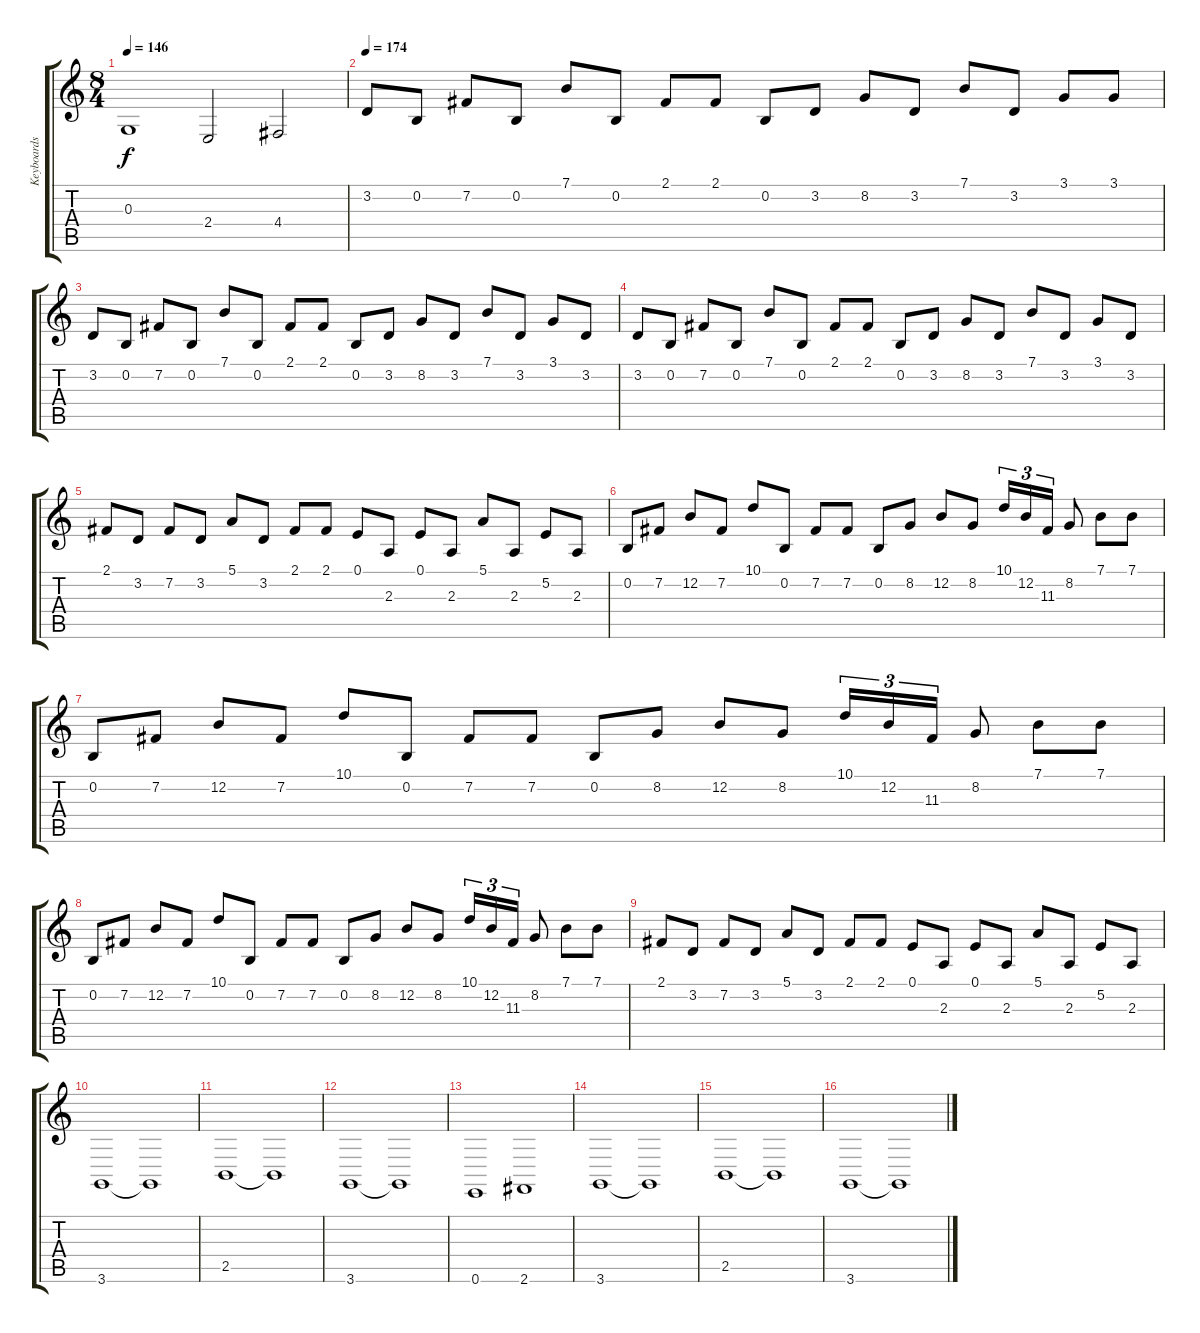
\track ("Keyboards 2" "Keyboards ") {instrument stringensemble1}
\staff {score tabs}
\tuning (E4 B3 G3 D3 A2 E2) {hide}
\ts (8 4)
\tempo 146
\clef g2
\ks c
0.3.1{dy f} 2.4.2 4.4.2 |
\tempo 174
3.2.8 0.2.8 7.2.8 0.2.8 7.1.8 0.2.8 2.1.8 2.1.8 0.2.8 3.2.8 8.2.8 3.2.8 7.1.8 3.2.8 3.1.8 3.1.8 |
3.2.8 0.2.8 7.2.8 0.2.8 7.1.8 0.2.8 2.1.8 2.1.8 0.2.8 3.2.8 8.2.8 3.2.8 7.1.8 3.2.8 3.1.8 3.2.8 |
3.2.8 0.2.8 7.2.8 0.2.8 7.1.8 0.2.8 2.1.8 2.1.8 0.2.8 3.2.8 8.2.8 3.2.8 7.1.8 3.2.8 3.1.8 3.2.8 |
2.1.8 3.2.8 7.2.8 3.2.8 5.1.8 3.2.8 2.1.8 2.1.8 0.1.8 2.3.8 0.1.8 2.3.8 5.1.8 2.3.8 5.2.8 2.3.8 |
0.2.8 7.2.8 12.2.8 7.2.8 10.1.8 0.2.8 7.2.8 7.2.8 0.2.8 8.2.8 12.2.8 8.2.8 10.1.16{tu (3 2)} 12.2.16{tu (3 2)} 11.3.16{tu (3 2)} 8.2.8 7.1.8 7.1.8 |
0.2.8 7.2.8 12.2.8 7.2.8 10.1.8 0.2.8 7.2.8 7.2.8 0.2.8 8.2.8 12.2.8 8.2.8 10.1.16{tu (3 2)} 12.2.16{tu (3 2)} 11.3.16{tu (3 2)} 8.2.8 7.1.8 7.1.8 |
0.2.8 7.2.8 12.2.8 7.2.8 10.1.8 0.2.8 7.2.8 7.2.8 0.2.8 8.2.8 12.2.8 8.2.8 10.1.16{tu (3 2)} 12.2.16{tu (3 2)} 11.3.16{tu (3 2)} 8.2.8 7.1.8 7.1.8 |
2.1.8 3.2.8 7.2.8 3.2.8 5.1.8 3.2.8 2.1.8 2.1.8 0.1.8 2.3.8 0.1.8 2.3.8 5.1.8 2.3.8 5.2.8 2.3.8 |
3.6.1 3.6{t}.1 |
2.5.1 2.5{t}.1 |
3.6.1 3.6{t}.1 |
0.6.1 2.6.1 |
3.6.1 3.6{t}.1 |
2.5.1 2.5{t}.1 |
3.6.1 3.6{t}.1
